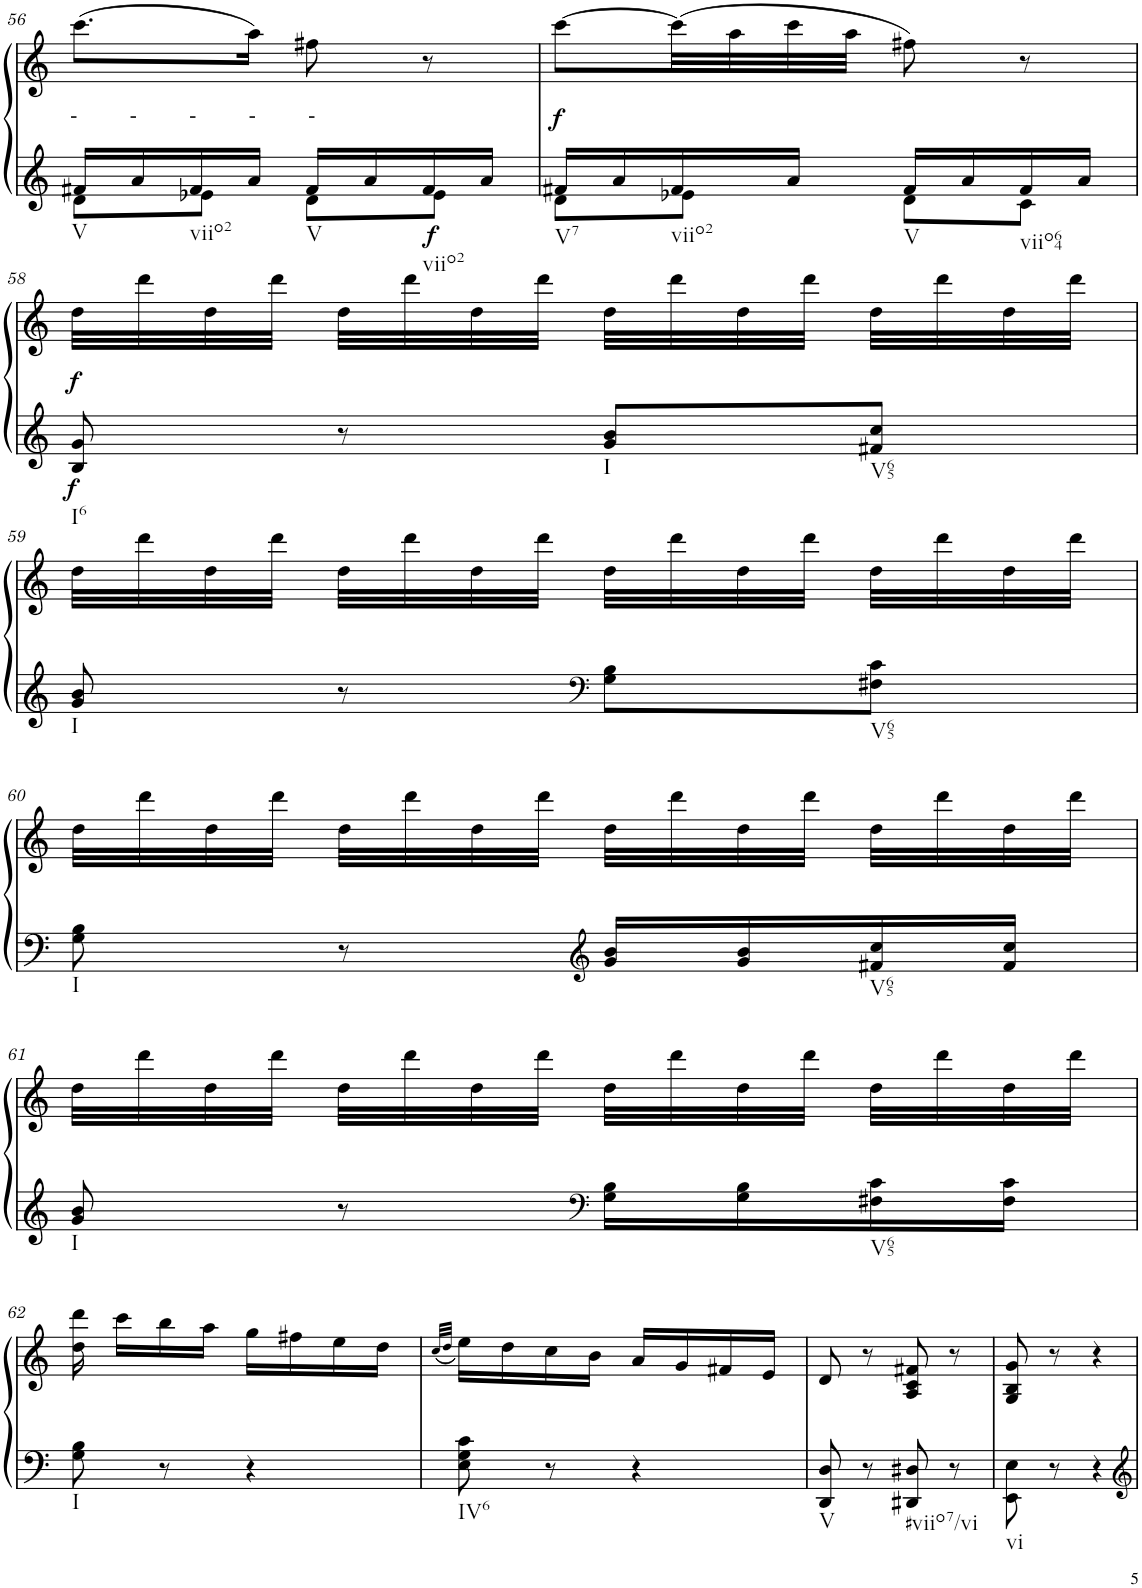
**kern	**kern	**dynam
*part1	*part1	*part1
*staff2	*staff1	*staff1/2
*I"Klavier linke Hand	*	*
!!LO:PB:g=z
*clefG2	*clefG2	*
*k[]	*k[]	*
*M2/4	*M2/4	*
=56	=56	=56
*^	*	*
!	!	!LO:TX:b:i:t=-          -          -          -          -	!
!LO:TX:b:t=V	!	!	!
16f#X/LL	8d\L	(8.ccc\L	.
16a/	.	.	.
!LO:TX:b:t=viio2	!	!	!
16f#/	8e-X\J	.	.
16a/JJ	.	16aa\Jk)	.
!LO:TX:b:t=V	!	!	!
16f#/LL	8d\L	8ff#X\	.
16a/	.	.	.
!LO:TX:b:t=viio2	!	!	!
!	!	!	!LO:DY:b=2
16f#/	8e-\J	8r	f
16a/JJ	.	.	.
=57	=57	=57	=57
!LO:TX:b:t=V7	!	!	!
!	!	!	!LO:DY:b
16f#X/LL	8d\L	[8ccc\L	f
16a/	.	.	.
!LO:TX:b:t=viio2	!	!	!
16f#/	8e-X\J	(32ccc\LL]	.
.	.	32aa\	.
16a/JJ	.	32ccc\	.
.	.	32aa\JJJ	.
!LO:TX:b:t=V	!	!	!
16f#/LL	8d\L	8ff#X\)	.
16a/	.	.	.
!LO:TX:b:t=viio64	!	!	!
16f#/	8c\J	8r	.
16a/JJ	.	.	.
*v	*v	*	*
!!LO:LB:g=z
=58	=58	=58
!LO:TX:b:t=I6	!	!
!	!	!LO:DY:b=2
!	!	!LO:DY:n=1:b
8B/ 8g/	32dd\LLL	f f
.	32ddd\	.
.	32dd\	.
.	32ddd\JJJ	.
8r	32dd\LLL	.
.	32ddd\	.
.	32dd\	.
.	32ddd\JJJ	.
!LO:TX:b:t=I	!	!
8g/ 8b/L	32dd\LLL	.
.	32ddd\	.
.	32dd\	.
.	32ddd\JJJ	.
!LO:TX:b:t=V65	!	!
8f#X/ 8cc/J	32dd\LLL	.
.	32ddd\	.
.	32dd\	.
.	32ddd\JJJ	.
!!LO:LB:g=z
=59	=59	=59
!LO:TX:b:t=I	!	!
8g/ 8b/	32dd\LLL	.
.	32ddd\	.
.	32dd\	.
.	32ddd\JJJ	.
8r	32dd\LLL	.
.	32ddd\	.
.	32dd\	.
.	32ddd\JJJ	.
*clefF4	*	*
8G\ 8B\L	32dd\LLL	.
.	32ddd\	.
.	32dd\	.
.	32ddd\JJJ	.
!LO:TX:b:t=V65	!	!
8F#X\ 8c\J	32dd\LLL	.
.	32ddd\	.
.	32dd\	.
.	32ddd\JJJ	.
!!LO:LB:g=z
=60	=60	=60
!LO:TX:b:t=I	!	!
8G\ 8B\	32dd\LLL	.
.	32ddd\	.
.	32dd\	.
.	32ddd\JJJ	.
8r	32dd\LLL	.
.	32ddd\	.
.	32dd\	.
.	32ddd\JJJ	.
*clefG2	*	*
16g/ 16b/LL	32dd\LLL	.
.	32ddd\	.
16g/ 16b/	32dd\	.
.	32ddd\JJJ	.
!LO:TX:b:t=V65	!	!
16f#X/ 16cc/	32dd\LLL	.
.	32ddd\	.
16f#/ 16cc/JJ	32dd\	.
.	32ddd\JJJ	.
!!LO:LB:g=z
=61	=61	=61
!LO:TX:b:t=I	!	!
8g/ 8b/	32dd\LLL	.
.	32ddd\	.
.	32dd\	.
.	32ddd\JJJ	.
8r	32dd\LLL	.
.	32ddd\	.
.	32dd\	.
.	32ddd\JJJ	.
*clefF4	*	*
16G\ 16B\LL	32dd\LLL	.
.	32ddd\	.
16G\ 16B\	32dd\	.
.	32ddd\JJJ	.
!LO:TX:b:t=V65	!	!
16F#X\ 16c\	32dd\LLL	.
.	32ddd\	.
16F#\ 16c\JJ	32dd\	.
.	32ddd\JJJ	.
!!LO:LB:g=z
=62	=62	=62
!LO:TX:b:t=I	!	!
8G\ 8B\	16dd\ 16ddd\	.
.	16ccc\LL	.
8r	16bb\	.
.	16aa\JJ	.
4r	16gg\LL	.
.	16ff#X\	.
.	16ee\	.
.	16dd\JJ	.
=63	=63	=63
.	(32qcc/LLL	.
.	32qdd/JJJ	.
!LO:TX:b:t=IV6	!	!
8E\ 8G\ 8c\	16ee\LL)	.
.	16dd\	.
8r	16cc\	.
.	16b\JJ	.
4r	16a/LL	.
.	16g/	.
.	16f#X/	.
.	16e/JJ	.
=64	=64	=64
!LO:TX:b:t=V	!	!
8DD/ 8D/	8d/	.
8r	8r	.
!LO:TX:b:t=#viio7/vi	!	!
8DD#X/ 8D#X/	8A/ 8c/ 8f#X/	.
8r	8r	.
=65	=65	=65
!LO:TX:b:t=vi	!	!
8EE\ 8E\	8G/ 8B/ 8g/	.
8r	8r	.
4r	4r	.
=	=	=
*-	*-	*-
